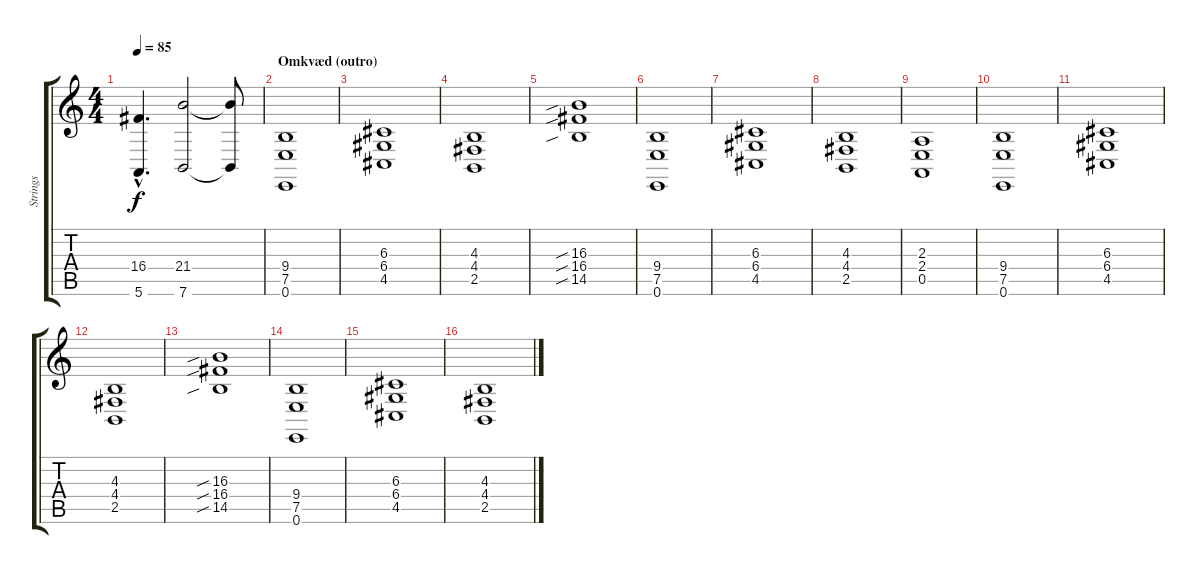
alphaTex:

\track ("Strings" "Strings") {instrument stringensemble1}
\staff {score tabs}
\tuning (E4 B3 G3 D3 A2 E2) {hide}
\ts (4 4)
\tempo 85
\clef g2
\ks c
(16.4{hac} 5.6{hac}).4{d dy f} (21.4 7.6).2 (21.4{t} 7.6{t}).8 |
\section ("" "Omkvæd (outro)")
(9.4 7.5 0.6).1 |
(6.3 6.4 4.5).1 |
(4.3 4.4 2.5).1 |
(16.3{sib} 16.4{sib} 14.5{sib}).1 |
(9.4 7.5 0.6).1 |
(6.3 6.4 4.5).1 |
(4.3 4.4 2.5).1 |
(2.3 2.4 0.5).1 |
(9.4 7.5 0.6).1 |
(6.3 6.4 4.5).1 |
(4.3 4.4 2.5).1 |
(16.3{sib} 16.4{sib} 14.5{sib}).1 |
(9.4 7.5 0.6).1 |
(6.3 6.4 4.5).1 |
(4.3 4.4 2.5).1
